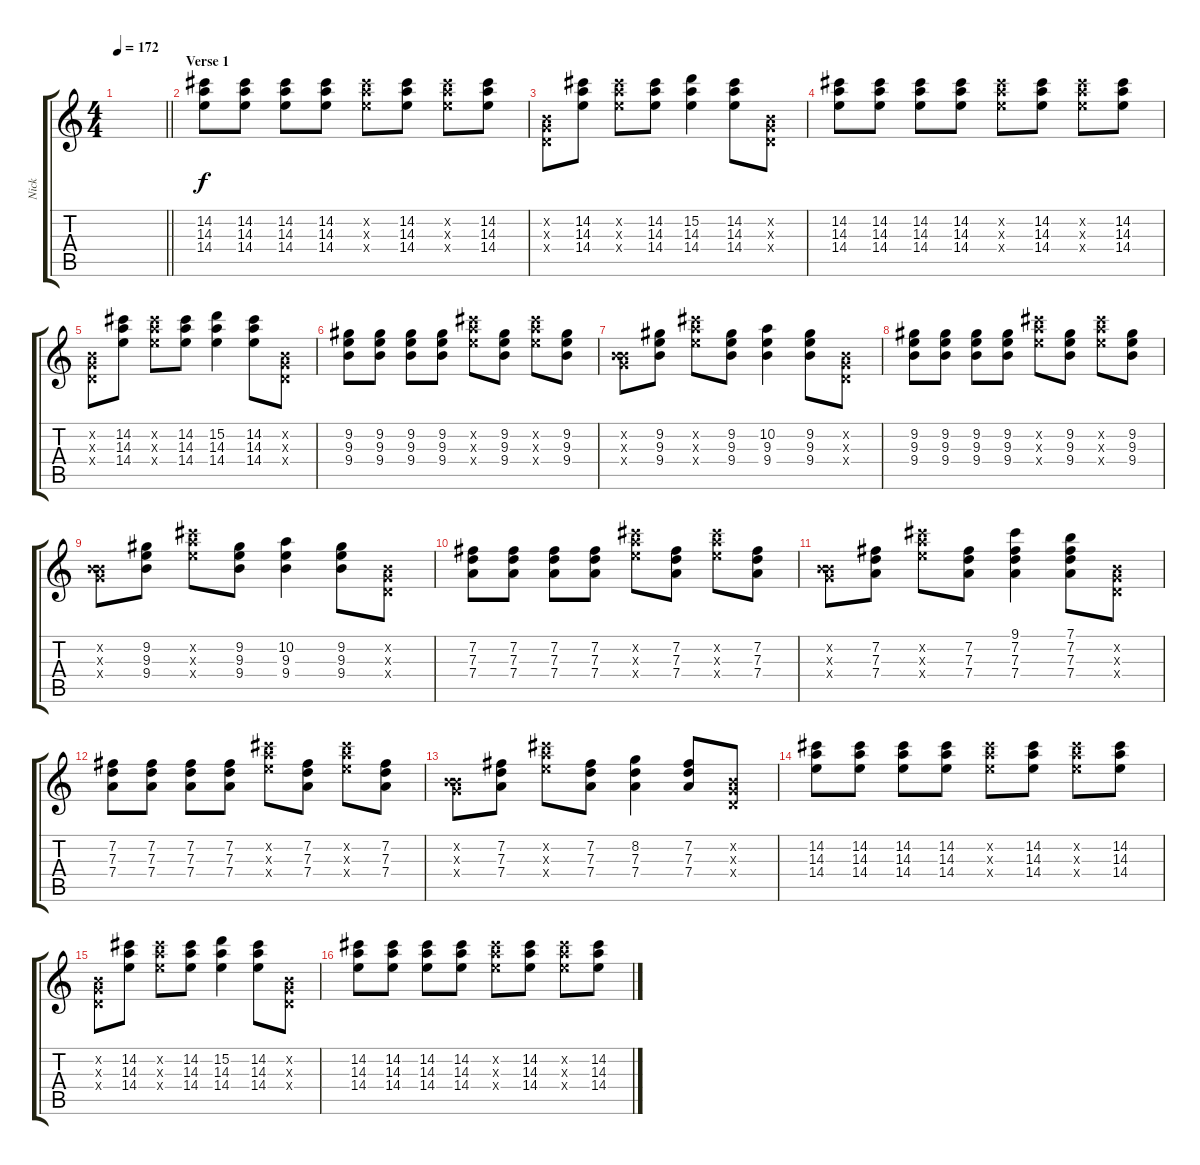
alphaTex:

\track ("Nick" "Nick") {instrument distortionguitar}
\staff {score tabs}
\tuning (E4 B3 G3 D3 A2 E2) {hide}
\ts (4 4)
\tempo 172
\clef g2
\barLineRight lightlight
\ks c
|
\section ("" "Verse 1")
(14.2 14.3 14.4).8 (14.2 14.3 14.4).8 (14.2 14.3 14.4).8 (14.2 14.3 14.4).8 (14.2{x} 14.3{x} 14.4{x}).8 (14.2 14.3 14.4).8 (14.2{x} 14.3{x} 14.4{x}).8 (14.2 14.3 14.4).8 |
(0.2{x} 0.3{x} 0.4{x}).8 (14.2 14.3 14.4).8 (14.2{x} 14.3{x} 14.4{x}).8 (14.2 14.3 14.4).8 (15.2 14.3 14.4).4 (14.2 14.3 14.4).8 (0.2{x} 0.3{x} 0.4{x}).8 |
(14.2 14.3 14.4).8 (14.2 14.3 14.4).8 (14.2 14.3 14.4).8 (14.2 14.3 14.4).8 (14.2{x} 14.3{x} 14.4{x}).8 (14.2 14.3 14.4).8 (14.2{x} 14.3{x} 14.4{x}).8 (14.2 14.3 14.4).8 |
(0.2{x} 0.3{x} 0.4{x}).8 (14.2 14.3 14.4).8 (14.2{x} 14.3{x} 14.4{x}).8 (14.2 14.3 14.4).8 (15.2 14.3 14.4).4 (14.2 14.3 14.4).8 (0.2{x} 0.3{x} 0.4{x}).8 |
(9.2 9.3 9.4).8 (9.2 9.3 9.4).8 (9.2 9.3 9.4).8 (9.2 9.3 9.4).8 (14.2{x} 14.3{x} 14.4{x}).8 (9.2 9.3 9.4).8 (14.2{x} 14.3{x} 14.4{x}).8 (9.2 9.3 9.4).8 |
(0.2{x} 0.3{x} 9.4{x}).8 (9.2 9.3 9.4).8 (14.2{x} 14.3{x} 14.4{x}).8 (9.2 9.3 9.4).8 (10.2 9.3 9.4).4 (9.2 9.3 9.4).8 (0.2{x} 0.3{x} 0.4{x}).8 |
(9.2 9.3 9.4).8 (9.2 9.3 9.4).8 (9.2 9.3 9.4).8 (9.2 9.3 9.4).8 (14.2{x} 14.3{x} 14.4{x}).8 (9.2 9.3 9.4).8 (14.2{x} 14.3{x} 14.4{x}).8 (9.2 9.3 9.4).8 |
(0.2{x} 0.3{x} 9.4{x}).8 (9.2 9.3 9.4).8 (14.2{x} 14.3{x} 14.4{x}).8 (9.2 9.3 9.4).8 (10.2 9.3 9.4).4 (9.2 9.3 9.4).8 (0.2{x} 0.3{x} 0.4{x}).8 |
(7.2 7.3 7.4).8 (7.2 7.3 7.4).8 (7.2 7.3 7.4).8 (7.2 7.3 7.4).8 (14.2{x} 14.3{x} 14.4{x}).8 (7.2 7.3 7.4).8 (14.2{x} 14.3{x} 14.4{x}).8 (7.2 7.3 7.4).8 |
(0.2{x} 0.3{x} 9.4{x}).8 (7.2 7.3 7.4).8 (14.2{x} 14.3{x} 14.4{x}).8 (7.2 7.3 7.4).8 (9.1 7.2 7.3 7.4).4 (7.1 7.2 7.3 7.4).8 (0.2{x} 0.3{x} 0.4{x}).8 |
(7.2 7.3 7.4).8 (7.2 7.3 7.4).8 (7.2 7.3 7.4).8 (7.2 7.3 7.4).8 (14.2{x} 14.3{x} 14.4{x}).8 (7.2 7.3 7.4).8 (14.2{x} 14.3{x} 14.4{x}).8 (7.2 7.3 7.4).8 |
(0.2{x} 0.3{x} 9.4{x}).8 (7.2 7.3 7.4).8 (14.2{x} 14.3{x} 14.4{x}).8 (7.2 7.3 7.4).8 (8.2 7.3 7.4).4 (7.2 7.3 7.4).8 (0.2{x} 0.3{x} 0.4{x}).8 |
(14.2 14.3 14.4).8 (14.2 14.3 14.4).8 (14.2 14.3 14.4).8 (14.2 14.3 14.4).8 (14.2{x} 14.3{x} 14.4{x}).8 (14.2 14.3 14.4).8 (14.2{x} 14.3{x} 14.4{x}).8 (14.2 14.3 14.4).8 |
(0.2{x} 0.3{x} 0.4{x}).8 (14.2 14.3 14.4).8 (14.2{x} 14.3{x} 14.4{x}).8 (14.2 14.3 14.4).8 (15.2 14.3 14.4).4 (14.2 14.3 14.4).8 (0.2{x} 0.3{x} 0.4{x}).8 |
(14.2 14.3 14.4).8 (14.2 14.3 14.4).8 (14.2 14.3 14.4).8 (14.2 14.3 14.4).8 (14.2{x} 14.3{x} 14.4{x}).8 (14.2 14.3 14.4).8 (14.2{x} 14.3{x} 14.4{x}).8 (14.2 14.3 14.4).8
